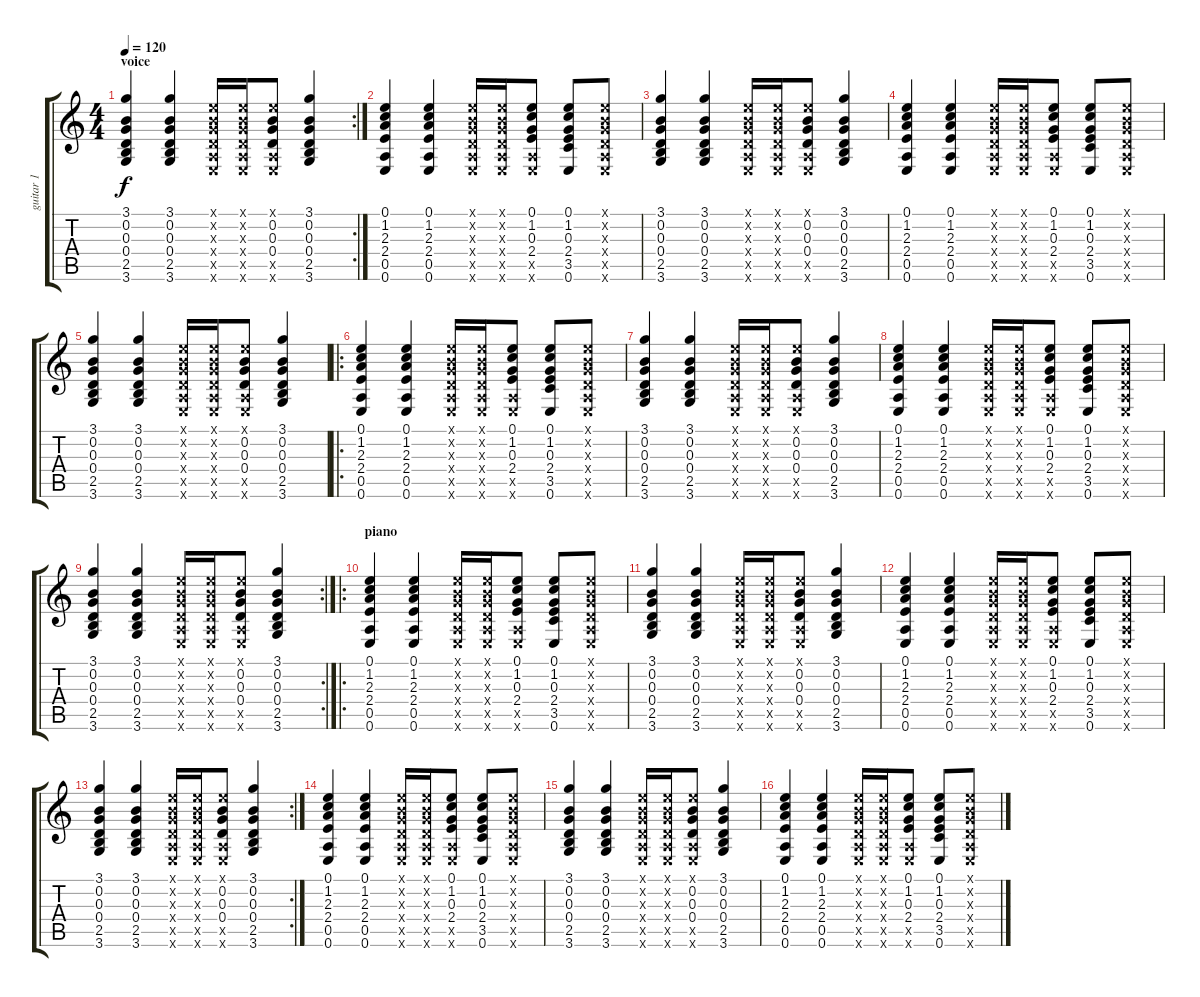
\track ("guitar 1" "guitar 1") {instrument acousticguitarsteel}
\staff {score tabs}
\tuning (E4 B3 G3 D3 A2 E2) {hide}
\rc 2
\ts (4 4)
\section ("" "voice")
\tempo 120
\clef g2
\ks c
(3.1 0.2 0.3 0.4 2.5 3.6).4{dy f} (3.1 0.2 0.3 0.4 2.5 3.6).4 (0.1{x} 0.2{x} 0.3{x} 0.4{x} 0.5{x} 0.6{x}).16 (0.1{x} 0.2{x} 0.3{x} 0.4{x} 0.5{x} 0.6{x}).16 (0.1{x} 0.2 0.3 0.4 0.5{x} 0.6{x}).8 (3.1 0.2 0.3 0.4 2.5 3.6).4 |
(0.1 1.2 2.3 2.4 0.5 0.6).4 (0.1 1.2 2.3 2.4 0.5 0.6).4 (0.1{x} 0.2{x} 0.3{x} 0.4{x} 0.5{x} 0.6{x}).16 (0.1{x} 0.2{x} 0.3{x} 0.4{x} 0.5{x} 0.6{x}).16 (0.1 1.2 0.3 2.4 0.5{x} 0.6{x}).8 (0.1 1.2 0.3 2.4 3.5 0.6).8 (0.1{x} 0.2{x} 0.3{x} 0.4{x} 0.5{x} 0.6{x}).8 |
(3.1 0.2 0.3 0.4 2.5 3.6).4 (3.1 0.2 0.3 0.4 2.5 3.6).4 (0.1{x} 0.2{x} 0.3{x} 0.4{x} 0.5{x} 0.6{x}).16 (0.1{x} 0.2{x} 0.3{x} 0.4{x} 0.5{x} 0.6{x}).16 (0.1{x} 0.2 0.3 0.4 0.5{x} 0.6{x}).8 (3.1 0.2 0.3 0.4 2.5 3.6).4 |
(0.1 1.2 2.3 2.4 0.5 0.6).4 (0.1 1.2 2.3 2.4 0.5 0.6).4 (0.1{x} 0.2{x} 0.3{x} 0.4{x} 0.5{x} 0.6{x}).16 (0.1{x} 0.2{x} 0.3{x} 0.4{x} 0.5{x} 0.6{x}).16 (0.1 1.2 0.3 2.4 0.5{x} 0.6{x}).8 (0.1 1.2 0.3 2.4 3.5 0.6).8 (0.1{x} 0.2{x} 0.3{x} 0.4{x} 0.5{x} 0.6{x}).8 |
(3.1 0.2 0.3 0.4 2.5 3.6).4 (3.1 0.2 0.3 0.4 2.5 3.6).4 (0.1{x} 0.2{x} 0.3{x} 0.4{x} 0.5{x} 0.6{x}).16 (0.1{x} 0.2{x} 0.3{x} 0.4{x} 0.5{x} 0.6{x}).16 (0.1{x} 0.2 0.3 0.4 0.5{x} 0.6{x}).8 (3.1 0.2 0.3 0.4 2.5 3.6).4 |
\ro
(0.1 1.2 2.3 2.4 0.5 0.6).4 (0.1 1.2 2.3 2.4 0.5 0.6).4 (0.1{x} 0.2{x} 0.3{x} 0.4{x} 0.5{x} 0.6{x}).16 (0.1{x} 0.2{x} 0.3{x} 0.4{x} 0.5{x} 0.6{x}).16 (0.1 1.2 0.3 2.4 0.5{x} 0.6{x}).8 (0.1 1.2 0.3 2.4 3.5 0.6).8 (0.1{x} 0.2{x} 0.3{x} 0.4{x} 0.5{x} 0.6{x}).8 |
(3.1 0.2 0.3 0.4 2.5 3.6).4 (3.1 0.2 0.3 0.4 2.5 3.6).4 (0.1{x} 0.2{x} 0.3{x} 0.4{x} 0.5{x} 0.6{x}).16 (0.1{x} 0.2{x} 0.3{x} 0.4{x} 0.5{x} 0.6{x}).16 (0.1{x} 0.2 0.3 0.4 0.5{x} 0.6{x}).8 (3.1 0.2 0.3 0.4 2.5 3.6).4 |
(0.1 1.2 2.3 2.4 0.5 0.6).4 (0.1 1.2 2.3 2.4 0.5 0.6).4 (0.1{x} 0.2{x} 0.3{x} 0.4{x} 0.5{x} 0.6{x}).16 (0.1{x} 0.2{x} 0.3{x} 0.4{x} 0.5{x} 0.6{x}).16 (0.1 1.2 0.3 2.4 0.5{x} 0.6{x}).8 (0.1 1.2 0.3 2.4 3.5 0.6).8 (0.1{x} 0.2{x} 0.3{x} 0.4{x} 0.5{x} 0.6{x}).8 |
\rc 2
(3.1 0.2 0.3 0.4 2.5 3.6).4 (3.1 0.2 0.3 0.4 2.5 3.6).4 (0.1{x} 0.2{x} 0.3{x} 0.4{x} 0.5{x} 0.6{x}).16 (0.1{x} 0.2{x} 0.3{x} 0.4{x} 0.5{x} 0.6{x}).16 (0.1{x} 0.2 0.3 0.4 0.5{x} 0.6{x}).8 (3.1 0.2 0.3 0.4 2.5 3.6).4 |
\ro
\section ("" "piano")
(0.1 1.2 2.3 2.4 0.5 0.6).4 (0.1 1.2 2.3 2.4 0.5 0.6).4 (0.1{x} 0.2{x} 0.3{x} 0.4{x} 0.5{x} 0.6{x}).16 (0.1{x} 0.2{x} 0.3{x} 0.4{x} 0.5{x} 0.6{x}).16 (0.1 1.2 0.3 2.4 0.5{x} 0.6{x}).8 (0.1 1.2 0.3 2.4 3.5 0.6).8 (0.1{x} 0.2{x} 0.3{x} 0.4{x} 0.5{x} 0.6{x}).8 |
(3.1 0.2 0.3 0.4 2.5 3.6).4 (3.1 0.2 0.3 0.4 2.5 3.6).4 (0.1{x} 0.2{x} 0.3{x} 0.4{x} 0.5{x} 0.6{x}).16 (0.1{x} 0.2{x} 0.3{x} 0.4{x} 0.5{x} 0.6{x}).16 (0.1{x} 0.2 0.3 0.4 0.5{x} 0.6{x}).8 (3.1 0.2 0.3 0.4 2.5 3.6).4 |
(0.1 1.2 2.3 2.4 0.5 0.6).4 (0.1 1.2 2.3 2.4 0.5 0.6).4 (0.1{x} 0.2{x} 0.3{x} 0.4{x} 0.5{x} 0.6{x}).16 (0.1{x} 0.2{x} 0.3{x} 0.4{x} 0.5{x} 0.6{x}).16 (0.1 1.2 0.3 2.4 0.5{x} 0.6{x}).8 (0.1 1.2 0.3 2.4 3.5 0.6).8 (0.1{x} 0.2{x} 0.3{x} 0.4{x} 0.5{x} 0.6{x}).8 |
\rc 2
(3.1 0.2 0.3 0.4 2.5 3.6).4 (3.1 0.2 0.3 0.4 2.5 3.6).4 (0.1{x} 0.2{x} 0.3{x} 0.4{x} 0.5{x} 0.6{x}).16 (0.1{x} 0.2{x} 0.3{x} 0.4{x} 0.5{x} 0.6{x}).16 (0.1{x} 0.2 0.3 0.4 0.5{x} 0.6{x}).8 (3.1 0.2 0.3 0.4 2.5 3.6).4 |
(0.1 1.2 2.3 2.4 0.5 0.6).4 (0.1 1.2 2.3 2.4 0.5 0.6).4 (0.1{x} 0.2{x} 0.3{x} 0.4{x} 0.5{x} 0.6{x}).16 (0.1{x} 0.2{x} 0.3{x} 0.4{x} 0.5{x} 0.6{x}).16 (0.1 1.2 0.3 2.4 0.5{x} 0.6{x}).8 (0.1 1.2 0.3 2.4 3.5 0.6).8 (0.1{x} 0.2{x} 0.3{x} 0.4{x} 0.5{x} 0.6{x}).8 |
(3.1 0.2 0.3 0.4 2.5 3.6).4 (3.1 0.2 0.3 0.4 2.5 3.6).4 (0.1{x} 0.2{x} 0.3{x} 0.4{x} 0.5{x} 0.6{x}).16 (0.1{x} 0.2{x} 0.3{x} 0.4{x} 0.5{x} 0.6{x}).16 (0.1{x} 0.2 0.3 0.4 0.5{x} 0.6{x}).8 (3.1 0.2 0.3 0.4 2.5 3.6).4 |
(0.1 1.2 2.3 2.4 0.5 0.6).4 (0.1 1.2 2.3 2.4 0.5 0.6).4 (0.1{x} 0.2{x} 0.3{x} 0.4{x} 0.5{x} 0.6{x}).16 (0.1{x} 0.2{x} 0.3{x} 0.4{x} 0.5{x} 0.6{x}).16 (0.1 1.2 0.3 2.4 0.5{x} 0.6{x}).8 (0.1 1.2 0.3 2.4 3.5 0.6).8 (0.1{x} 0.2{x} 0.3{x} 0.4{x} 0.5{x} 0.6{x}).8
